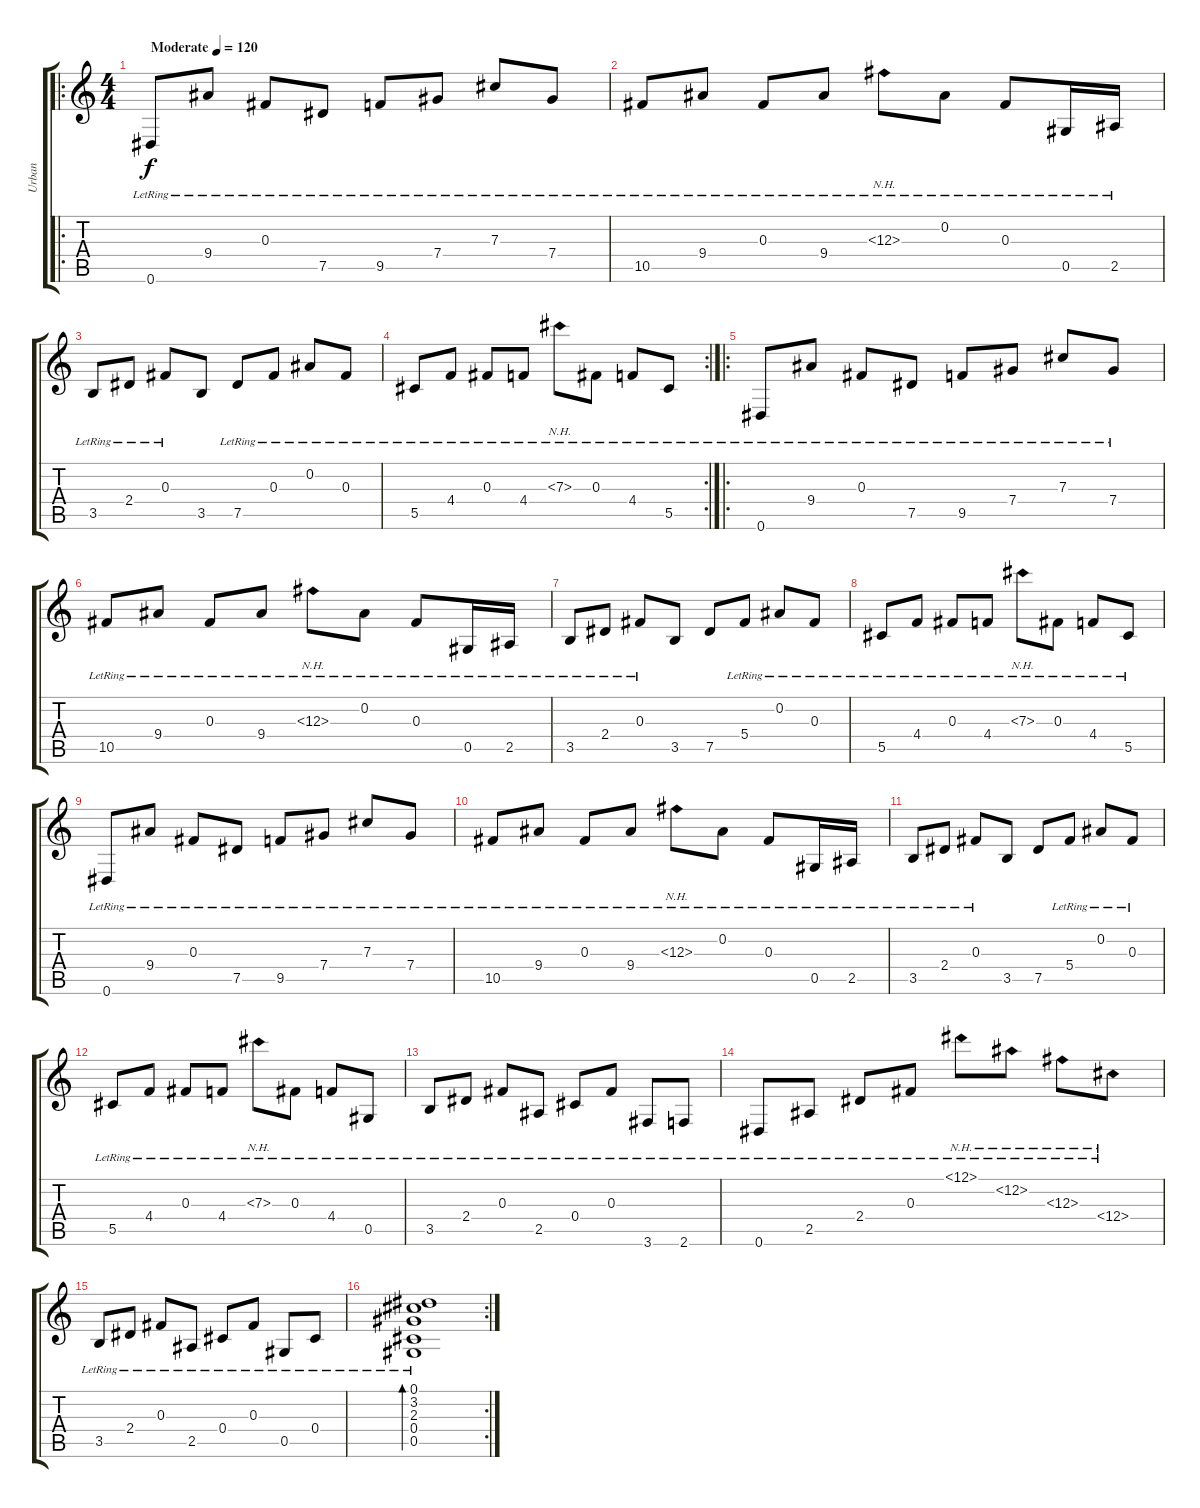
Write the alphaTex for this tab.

\track ("Urban" "Urban") {instrument electricguitarclean}
\staff {score tabs}
\tuning (Eb4 Bb3 Gb3 Db3 Ab2 Eb2) {hide}
\ro
\ts (4 4)
\tempo (120 "Moderate")
\clef g2
\ks c
0.6{lr}.8{dy f instrument electricguitarclean} 9.4{lr}.8 0.3{lr}.8 7.5{lr}.8 9.5{lr}.8 7.4{lr}.8 7.3{lr}.8 7.4{lr}.8 |
10.5{lr}.8 9.4{lr}.8 0.3{lr}.8 9.4{lr}.8 12.3{nh lr}.8 0.2{lr}.8 0.3{lr}.8 0.5{lr}.16 2.5{lr}.16 |
3.5{lr}.8 2.4{lr}.8 0.3{lr}.8 3.5.8 7.5{lr}.8 0.3{lr}.8 0.2{lr}.8 0.3{lr}.8 |
\rc 2
5.5{lr}.8 4.4{lr}.8 0.3{lr}.8 4.4{lr}.8 7.3{nh lr}.8 0.3{lr}.8 4.4{lr}.8 5.5{lr}.8 |
\ro
0.6{lr}.8 9.4{lr}.8 0.3{lr}.8 7.5{lr}.8 9.5{lr}.8 7.4{lr}.8 7.3{lr}.8 7.4{lr}.8 |
10.5{lr}.8 9.4{lr}.8 0.3{lr}.8 9.4{lr}.8 12.3{nh lr}.8 0.2{lr}.8 0.3{lr}.8 0.5{lr}.16 2.5{lr}.16 |
3.5{lr}.8 2.4{lr}.8 0.3{lr}.8 3.5.8 7.5.8 5.4{lr}.8 0.2{lr}.8 0.3{lr}.8 |
5.5{lr}.8 4.4{lr}.8 0.3{lr}.8 4.4{lr}.8 7.3{nh lr}.8 0.3{lr}.8 4.4{lr}.8 5.5{lr}.8 |
0.6{lr}.8 9.4{lr}.8 0.3{lr}.8 7.5{lr}.8 9.5{lr}.8 7.4{lr}.8 7.3{lr}.8 7.4{lr}.8 |
10.5{lr}.8 9.4{lr}.8 0.3{lr}.8 9.4{lr}.8 12.3{nh lr}.8 0.2{lr}.8 0.3{lr}.8 0.5{lr}.16 2.5{lr}.16 |
3.5{lr}.8 2.4{lr}.8 0.3{lr}.8 3.5.8 7.5.8 5.4{lr}.8 0.2{lr}.8 0.3{lr}.8 |
5.5{lr}.8 4.4{lr}.8 0.3{lr}.8 4.4{lr}.8 7.3{nh lr}.8 0.3{lr}.8 4.4{lr}.8 0.5{lr}.8 |
3.5{lr}.8 2.4{lr}.8 0.3{lr}.8 2.5{lr}.8 0.4{lr}.8 0.3{lr}.8 3.6{lr}.8 2.6{lr}.8 |
0.6{lr}.8 2.5{lr}.8 2.4{lr}.8 0.3{lr}.8 12.1{nh lr}.8 12.2{nh lr}.8 12.3{nh lr}.8 12.4{nh lr}.8 |
3.5{lr}.8 2.4{lr}.8 0.3{lr}.8 2.5{lr}.8 0.4{lr}.8 0.3{lr}.8 0.5{lr}.8 0.4{lr}.8 |
\rc 2
(0.1{lr} 3.2{lr} 2.3{lr} 0.4{lr} 0.5{lr}).1{bd 120}
